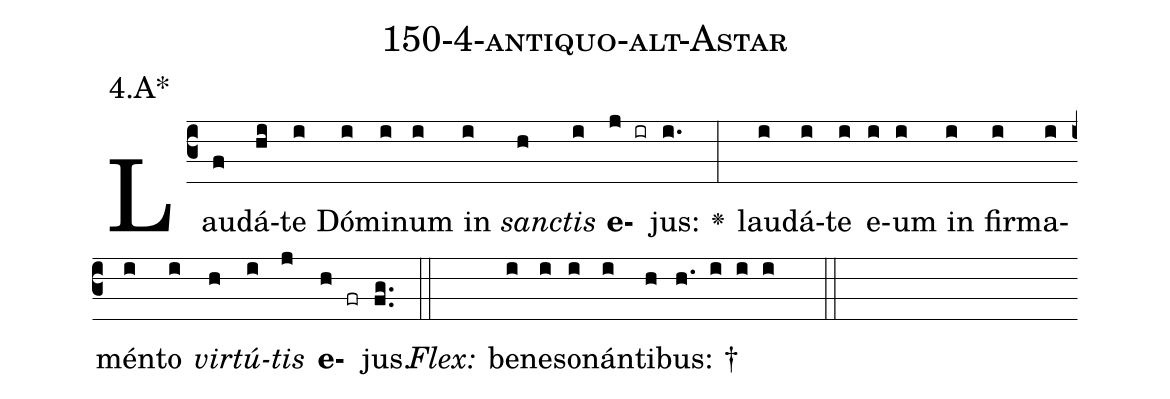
name: 150-4-antiquo-alt-Astar;
annotation: 4.A*;
%%
(c3)Lau(f)dá(hi)te(i) Dó(i)mi(i)num(i) in(i) <i>sanc</i>(h)<i>tis</i>(i) <b>e</b>(j ir)jus:(i.) <v>\greheightstar</v>(:) lau(i)dá(i)te(i) e(i)um(i) in(i) fir(i)ma(i)mén(i)to(i) <i>vir</i>(h)<i>tú</i>(i)<i>tis</i>(j) <b>e</b>(h fr)jus.(fg..) (::)
<i>Flex:</i>()  be(i)ne(i)so(i)nán(i)ti(h)bus: †(h. i i i  ::)

%E(i) u(h) o(i) u(j) a(h) e.(fg..) (::)
